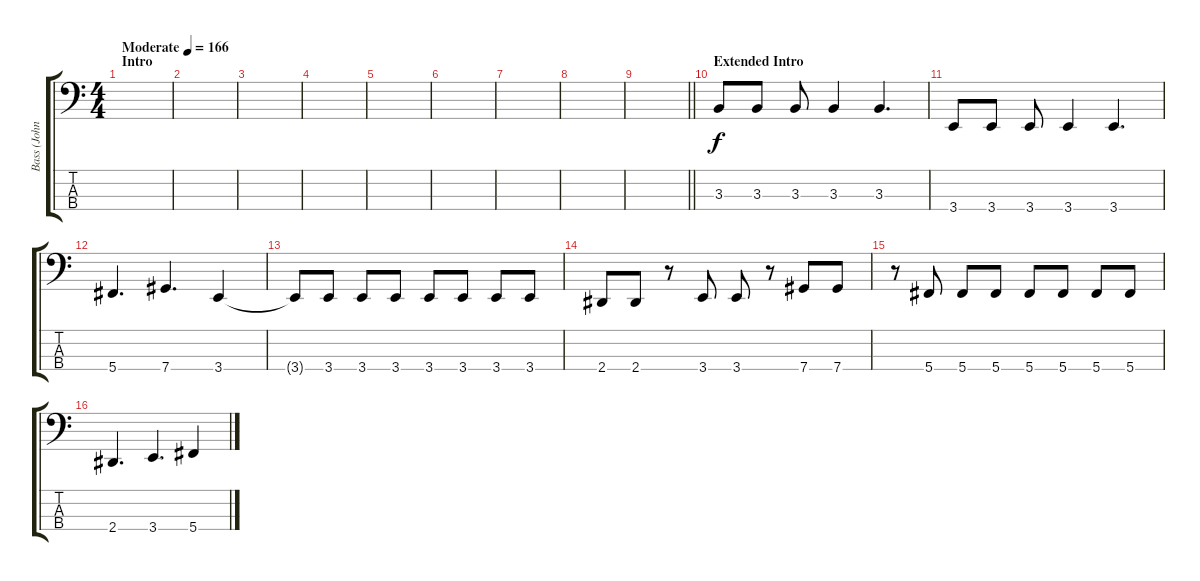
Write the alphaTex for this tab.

\track ("Bass (John)" "Bass (John") {instrument electricbassfinger}
\staff {score tabs}
\tuning (Gb2 Db2 Ab1 Db1) {hide}
\ts (4 4)
\section ("" "Intro")
\tempo (166 "Moderate")
\clef f4
\ks c
|
|
|
|
|
|
|
|
\barLineRight lightlight
|
\section ("" "Extended Intro")
3.3.8 3.3.8 3.3.8 3.3.4 3.3.4{d} |
3.4.8 3.4.8 3.4.8 3.4.4 3.4.4{d} |
5.4.4{d} 7.4.4{d} 3.4.4 |
3.4{t}.8 3.4.8 3.4.8 3.4.8 3.4.8 3.4.8 3.4.8 3.4.8 |
2.4.8 2.4.8 r.8 3.4.8 3.4.8 r.8 7.4.8 7.4.8 |
r.8 5.4.8 5.4.8 5.4.8 5.4.8 5.4.8 5.4.8 5.4.8 |
2.4.4{d} 3.4.4{d} 5.4.4
